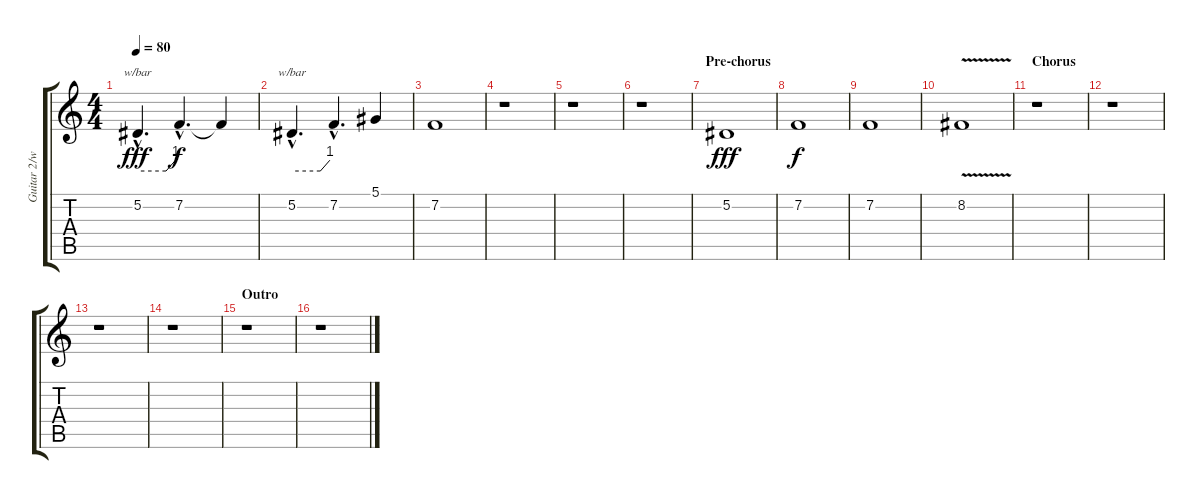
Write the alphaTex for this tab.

\track ("Guitar 2/w effects" "Guitar 2/w") {instrument fx4atmosphere}
\staff {score tabs}
\tuning (Eb4 Bb3 Gb3 Db3 Ab2 Eb2) {hide}
\ts (4 4)
\tempo 80
\clef g2
\ks c
5.2{hac}.4{d tbe (custom default 0 0 45 0 60 4) dy fff} 7.2{hac}.4{d dy f} 7.2{t}.4 |
5.2{hac}.4{d tbe (custom default 0 0 45 0 60 4)} 7.2{hac}.4{d} 5.1.4 |
7.2.1 |
r.1 |
r.1 |
r.1 |
\section ("" "Pre-chorus")
5.2.1{dy fff} |
7.2.1{dy f} |
7.2.1 |
8.2{v}.1 |
\section ("" "Chorus")
r.1 |
r.1 |
r.1 |
r.1 |
\section ("" "Outro")
r.1 |
r.1
